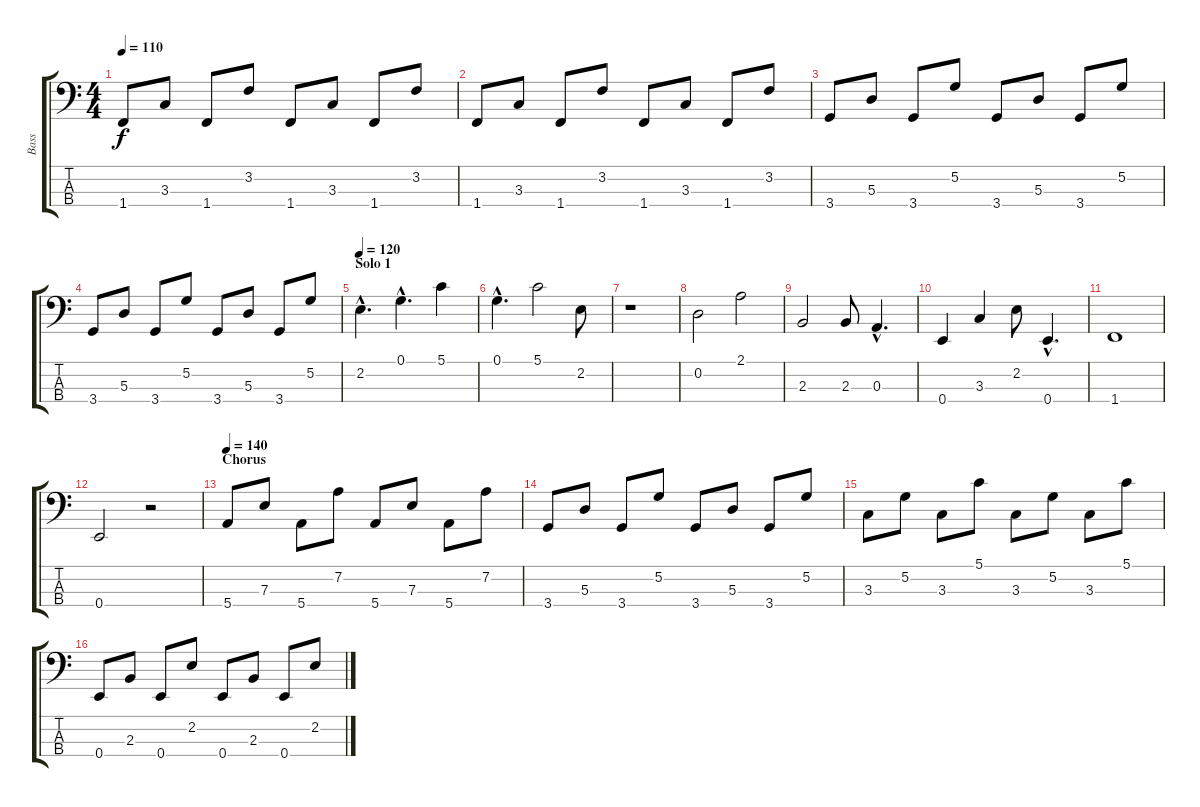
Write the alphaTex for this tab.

\track ("Bass" "Bass") {instrument electricbassfinger}
\staff {score tabs}
\tuning (G2 D2 A1 E1) {hide}
\ts (4 4)
\tempo 110
\clef f4
\ks c
1.4.8{dy f} 3.3.8 1.4.8 3.2.8 1.4.8 3.3.8 1.4.8 3.2.8 |
1.4.8 3.3.8 1.4.8 3.2.8 1.4.8 3.3.8 1.4.8 3.2.8 |
3.4.8 5.3.8 3.4.8 5.2.8 3.4.8 5.3.8 3.4.8 5.2.8 |
3.4.8 5.3.8 3.4.8 5.2.8 3.4.8 5.3.8 3.4.8 5.2.8 |
\section ("" "Solo 1")
\tempo 120
2.2{hac}.4{d volume 16 instrument acousticbass} 0.1{hac}.4{d} 5.1.4 |
0.1{hac}.4{d} 5.1.2 2.2.8 |
r.1 |
0.2.2 2.1.2 |
2.3.2 2.3.8 0.3{hac}.4{d} |
0.4.4 3.3.4 2.2.8 0.4{hac}.4{d} |
1.4.1 |
0.4.2 r.2 |
\section ("" "Chorus")
\tempo 140
5.4.8{instrument electricbassfinger} 7.3.8 5.4.8 7.2.8 5.4.8 7.3.8 5.4.8 7.2.8 |
3.4.8 5.3.8 3.4.8 5.2.8 3.4.8 5.3.8 3.4.8 5.2.8 |
3.3.8 5.2.8 3.3.8 5.1.8 3.3.8 5.2.8 3.3.8 5.1.8 |
0.4.8 2.3.8 0.4.8 2.2.8 0.4.8 2.3.8 0.4.8 2.2.8
